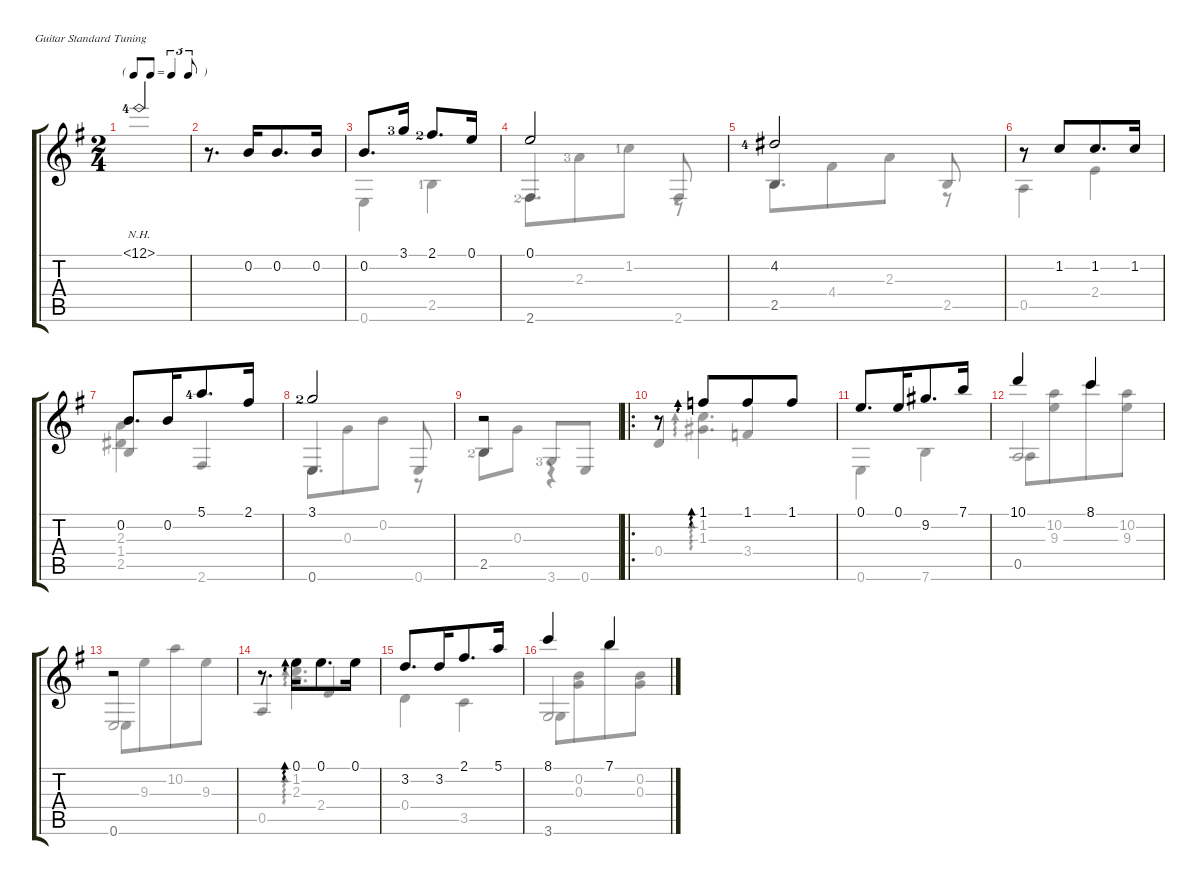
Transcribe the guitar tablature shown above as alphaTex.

\defaultSystemsLayout 4
\hideDynamics
\singleTrackTrackNamePolicy hidden
\multiTrackTrackNamePolicy hidden
\firstSystemTrackNameMode fullname
\firstSystemTrackNameOrientation horizontal
\otherSystemsTrackNameOrientation horizontal
\track ("Nylon Guitar" "Nylon Guit") {instrument acousticguitarnylon}
\staff {score tabs}
\tuning (E4 B3 G3 D3 A2 E2)
\voice
\ts (2 4)
\tf triplet8th
\tempo (87 hide)
\clef g2
\ks eminor
12.1{nh lf 5}.2{dy mf beam invert} |
r.8{d beam invert} 0.2.16{beam invert beam merge} 0.2.8{d beam merge} 0.2.16 |
0.2.8{d} 3.1{lf 4}.16 2.1{lf 3}.8{d} 0.1.16 |
0.1.2 |
4.2{lf 5}.2 |
r.8 1.2.8{beam merge} 1.2.8{d beam merge} 1.2.16 |
0.2.8{d beam merge} 0.2.16{beam merge} 5.1{lf 5}.8{d beam merge} 2.1.16 |
3.1{lf 3}.2 |
r.2 |
\ro
r.8 1.1.8{ad 0 beam merge} 1.1.8{beam merge} 1.1.8 |
0.1.8{d beam merge} 0.1.16{beam merge} 9.2.8{d beam merge} 7.1.16 |
10.1.4 8.1.4 |
r.2 |
r.8{d beam invert} 0.1.16{ad 0 beam merge} 0.1.8{d beam merge} 0.1.16 |
3.2.8{d beam merge} 3.2.16{beam merge} 2.1.8{d beam merge} 5.1.16 |
8.1.4 7.1.4
\voice
\clef g2
\ottava regular
\simile none
\ks eminor
|
|
0.6.4 2.5{lf 2}.4 |
2.6{lf 3}.4{d beam invert} 2.6.8{beam invert} |
2.5.4{d beam invert} 2.5.8{beam invert} |
0.5.4 2.4.4 |
2.5.4{beam invert} 2.6.4{beam invert} |
0.6.4{d beam invert} 0.6.8{beam invert} |
2.5{lf 3}.4{beam invert} 3.6{lf 4}.8{beam invert} 0.6.8 |
0.4.4{beam invert} 3.4.4{beam invert} |
0.6.4 7.6.4 |
0.5.2{beam invert} |
0.6.2{beam invert} |
0.5.4{beam invert} 2.4.4{beam invert} |
0.4.4 3.5.4 |
3.6.2{beam invert}
\voice
\clef g2
\ottava regular
\simile none
\ks eminor
|
|
|
2.6.8 2.3{lf 4}.8{beam merge} 1.2{lf 2}.8{beam merge} r.8 |
2.5.8 4.4.8{beam merge} 2.3.8 r.8 |
|
(1.4 2.3).4 |
0.6.8 0.3.8{beam merge} 0.2.8{beam merge} r.8 |
2.5.8 0.3.8 r.4 |
r.8 (1.3 1.2).4{d ad 0} |
|
0.5.8 (9.3 10.2).8{beam merge} 8.1.8{beam merge} (10.2 9.3).8{beam merge} |
0.6.8 9.3.8{beam merge} 10.2.8{beam merge} 9.3.8 |
r.8{d} (2.3 1.2).4{d ad 0} |
|
3.6.8 (0.3 0.2).8{beam merge} 7.1.8{beam merge} (0.2 0.3).8{beam merge}
